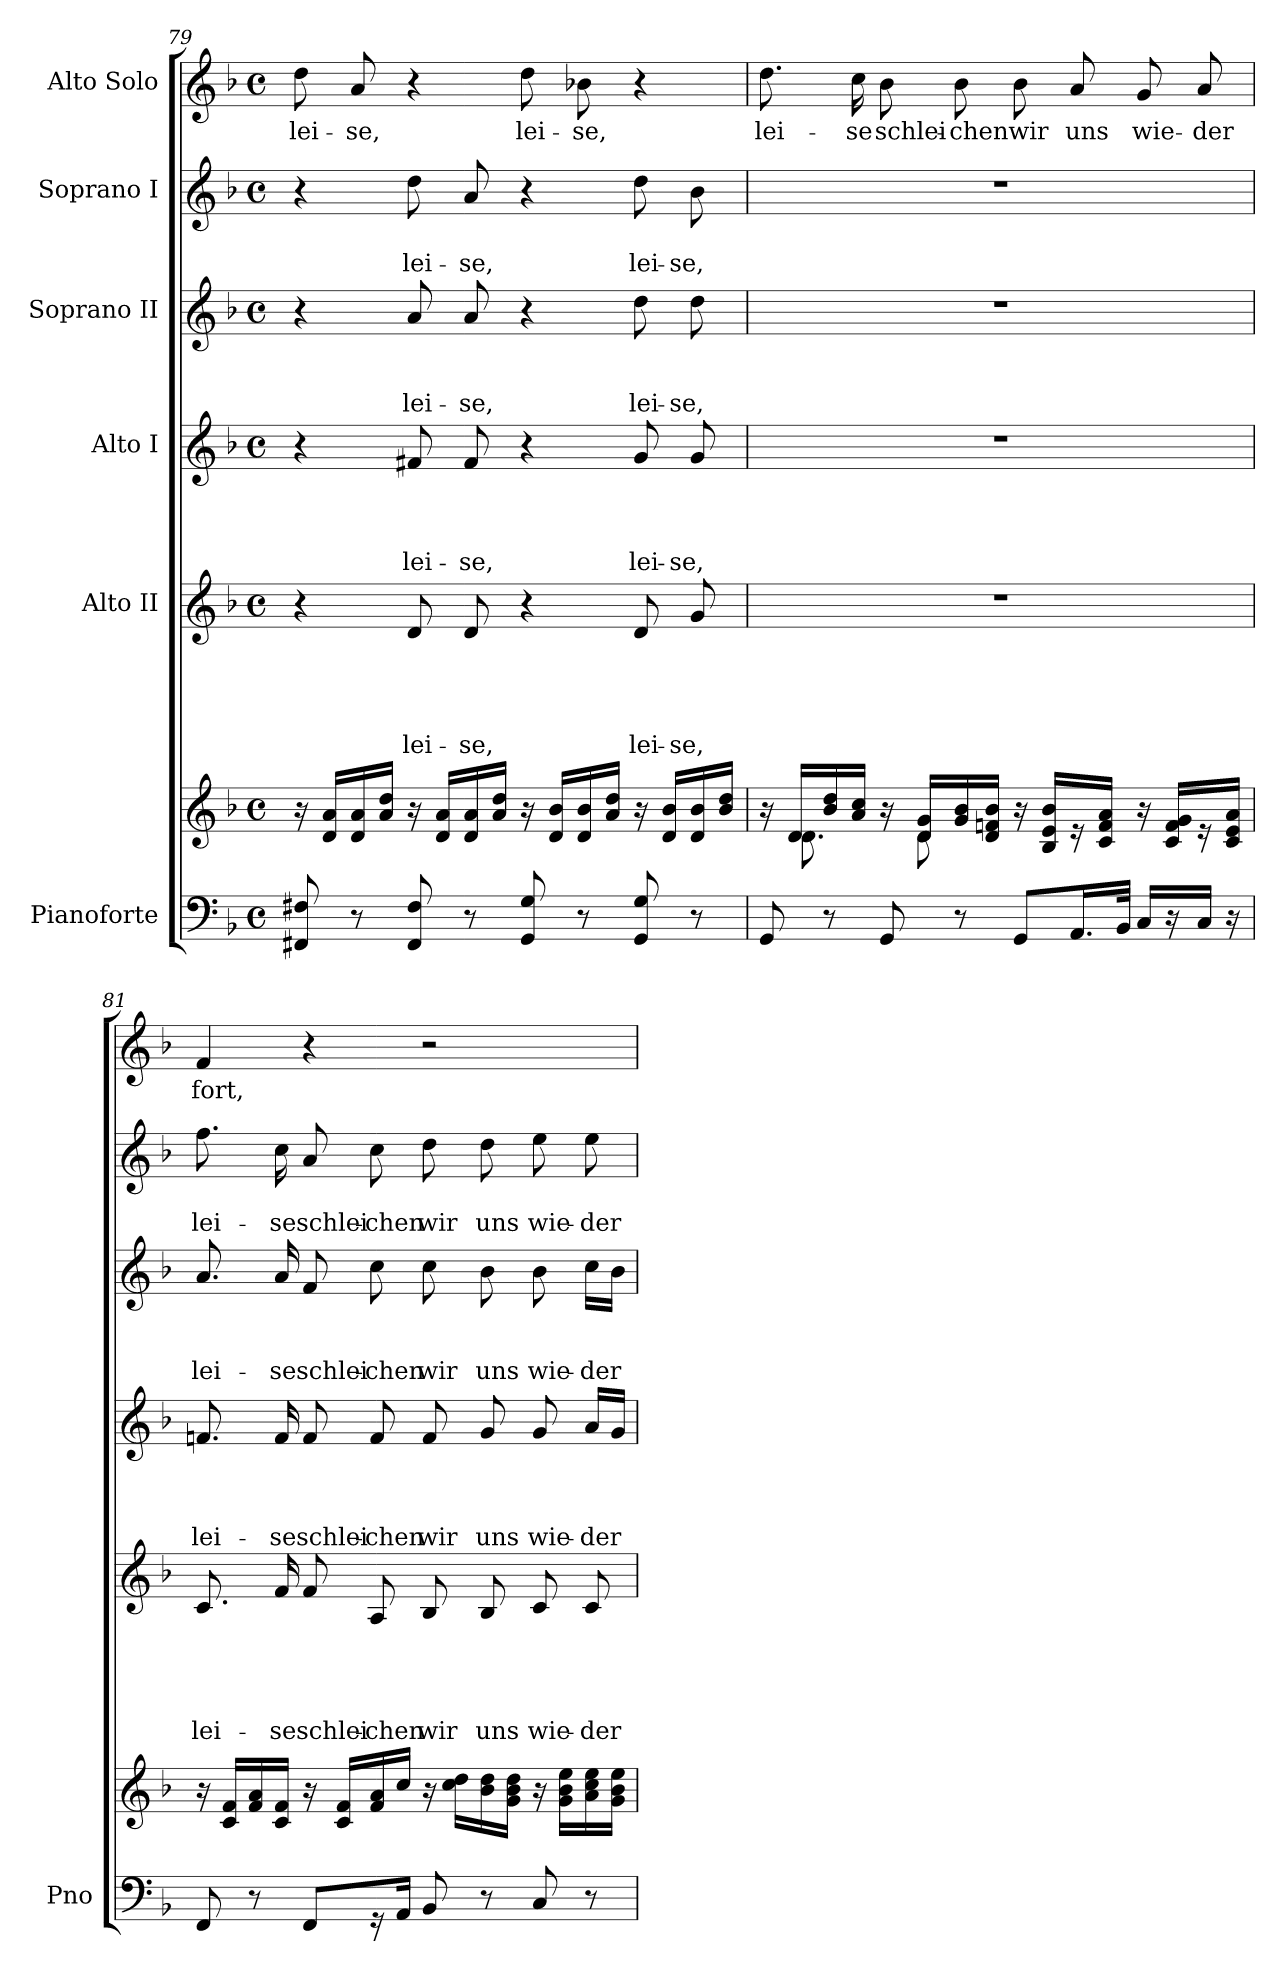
**kern	**kern	**kern	**text	**text	**text	**text	**text	**kern	**text	**text	**text	**text	**kern	**text	**text	**text	**kern	**text	**text	**kern	**text
*part6	*part6	*part5	*part5	*part5	*part5	*part5	*part5	*part4	*part4	*part4	*part4	*part4	*part3	*part3	*part3	*part3	*part2	*part2	*part2	*part1	*part1
*staff7	*staff6	*staff5	*staff5	*staff5	*staff5	*staff5	*staff5	*staff4	*staff4	*staff4	*staff4	*staff4	*staff3	*staff3	*staff3	*staff3	*staff2	*staff2	*staff2	*staff1	*staff1
*I"Pianoforte	*	*I"Alto II	*	*	*	*	*	*I"Alto I	*	*	*	*	*I"Soprano II	*	*	*	*I"Soprano I	*	*	*I"Alto Solo	*
*I'Pno	*	*	*	*	*	*	*	*	*	*	*	*	*	*	*	*	*	*	*	*	*
*clefF4	*clefG2	*clefG2	*	*	*	*	*	*clefG2	*	*	*	*	*clefG2	*	*	*	*clefG2	*	*	*clefG2	*
*k[b-]	*k[b-]	*k[b-]	*	*	*	*	*	*k[b-]	*	*	*	*	*k[b-]	*	*	*	*k[b-]	*	*	*k[b-]	*
*F:	*F:	*F:	*	*	*	*	*	*F:	*	*	*	*	*F:	*	*	*	*F:	*	*	*F:	*
*M4/4	*M4/4	*M4/4	*	*	*	*	*	*M4/4	*	*	*	*	*M4/4	*	*	*	*M4/4	*	*	*M4/4	*
*met(c)	*met(c)	*met(c)	*	*	*	*	*	*met(c)	*	*	*	*	*met(c)	*	*	*	*met(c)	*	*	*met(c)	*
=79	=79	=79	=79	=79	=79	=79	=79	=79	=79	=79	=79	=79	=79	=79	=79	=79	=79	=79	=79	=79	=79
8FF#X/ 8F#X/	16r	4r	.	.	.	.	.	4r	.	.	.	.	4r	.	.	.	4r	.	.	8dd\	lei-
.	16d/ 16a/LL	.	.	.	.	.	.	.	.	.	.	.	.	.	.	.	.	.	.	.	.
8r	16d/ 16a/	.	.	.	.	.	.	.	.	.	.	.	.	.	.	.	.	.	.	8a/	-se,
.	16a/ 16dd/JJ	.	.	.	.	.	.	.	.	.	.	.	.	.	.	.	.	.	.	.	.
8FF#/ 8F#/	16r	8d/	.	.	.	.	lei-	8f#X/	.	.	.	lei-	8a/	.	.	lei-	8dd\	.	lei-	4r	.
.	16d/ 16a/LL	.	.	.	.	.	.	.	.	.	.	.	.	.	.	.	.	.	.	.	.
8r	16d/ 16a/	8d/	.	.	.	.	-se,	8f#/	.	.	.	-se,	8a/	.	.	-se,	8a/	.	-se,	.	.
.	16a/ 16dd/JJ	.	.	.	.	.	.	.	.	.	.	.	.	.	.	.	.	.	.	.	.
8GG/ 8G/	16r	4r	.	.	.	.	.	4r	.	.	.	.	4r	.	.	.	4r	.	.	8dd\	lei-
.	16d/ 16b-/LL	.	.	.	.	.	.	.	.	.	.	.	.	.	.	.	.	.	.	.	.
8r	16d/ 16b-/	.	.	.	.	.	.	.	.	.	.	.	.	.	.	.	.	.	.	8b-X\	-se,
.	16a/ 16dd/JJ	.	.	.	.	.	.	.	.	.	.	.	.	.	.	.	.	.	.	.	.
8GG/ 8G/	16r	8d/	.	.	.	.	lei-	8g/	.	.	.	lei-	8dd\	.	.	lei-	8dd\	.	lei-	4r	.
.	16d/ 16b-/LL	.	.	.	.	.	.	.	.	.	.	.	.	.	.	.	.	.	.	.	.
8r	16d/ 16b-/	8g/	.	.	.	.	-se,	8g/	.	.	.	-se,	8dd\	.	.	-se,	8b-\	.	-se,	.	.
.	16b-/ 16dd/JJ	.	.	.	.	.	.	.	.	.	.	.	.	.	.	.	.	.	.	.	.
!!LO:PB:g=z
=80	=80	=80	=80	=80	=80	=80	=80	=80	=80	=80	=80	=80	=80	=80	=80	=80	=80	=80	=80	=80	=80
*	*^	*	*	*	*	*	*	*	*	*	*	*	*	*	*	*	*	*	*	*	*
8GG/	16r	16ryy	1r	.	.	.	.	.	1r	.	.	.	.	1r	.	.	.	1r	.	.	8.dd\	lei-
.	16d/LL	8.d\	.	.	.	.	.	.	.	.	.	.	.	.	.	.	.	.	.	.	.	.
8r	16b-/ 16dd/	.	.	.	.	.	.	.	.	.	.	.	.	.	.	.	.	.	.	.	.	.
.	16a/ 16cc/JJ	.	.	.	.	.	.	.	.	.	.	.	.	.	.	.	.	.	.	.	16cc\	-se
8GG/	16r	16ryy	.	.	.	.	.	.	.	.	.	.	.	.	.	.	.	.	.	.	8b-\	schlei-
.	16d/ 16g/LL	8d\	.	.	.	.	.	.	.	.	.	.	.	.	.	.	.	.	.	.	.	.
8r	16g/ 16b-/	.	.	.	.	.	.	.	.	.	.	.	.	.	.	.	.	.	.	.	8b-\	-chen
.	16d/ 16fn/ 16b-/JJ	2ryy	.	.	.	.	.	.	.	.	.	.	.	.	.	.	.	.	.	.	.	.
8GG/L	16r	.	.	.	.	.	.	.	.	.	.	.	.	.	.	.	.	.	.	.	8b-\	wir
.	16B-/ 16e/ 16b-/LL	.	.	.	.	.	.	.	.	.	.	.	.	.	.	.	.	.	.	.	.	.
16.AA/L	16r	.	.	.	.	.	.	.	.	.	.	.	.	.	.	.	.	.	.	.	8a/	uns
.	16c/ 16f/ 16a/JJ	.	.	.	.	.	.	.	.	.	.	.	.	.	.	.	.	.	.	.	.	.
32BB-/JJk	.	.	.	.	.	.	.	.	.	.	.	.	.	.	.	.	.	.	.	.	.	.
16C/LL	16r	.	.	.	.	.	.	.	.	.	.	.	.	.	.	.	.	.	.	.	8g/	wie-
16r	16c/ 16f/ 16g/LL	.	.	.	.	.	.	.	.	.	.	.	.	.	.	.	.	.	.	.	.	.
16C/JJ	16r	.	.	.	.	.	.	.	.	.	.	.	.	.	.	.	.	.	.	.	8a/	-der
16r	16c/ 16e/ 16a/JJ	16ryy	.	.	.	.	.	.	.	.	.	.	.	.	.	.	.	.	.	.	.	.
*	*v	*v	*	*	*	*	*	*	*	*	*	*	*	*	*	*	*	*	*	*	*	*
=81	=81	=81	=81	=81	=81	=81	=81	=81	=81	=81	=81	=81	=81	=81	=81	=81	=81	=81	=81	=81	=81
8FF/	16r	8.c/	.	.	.	.	lei-	8.fn/	.	.	.	lei-	8.a/	.	.	lei-	8.ff\	.	lei-	4f/	fort,
.	16c/ 16f/LL	.	.	.	.	.	.	.	.	.	.	.	.	.	.	.	.	.	.	.	.
8r	16f/ 16a/	.	.	.	.	.	.	.	.	.	.	.	.	.	.	.	.	.	.	.	.
.	16c/ 16f/JJ	16f/	.	.	.	.	-se	16f/	.	.	.	-se	16a/	.	.	-se	16cc\	.	-se	.	.
8FF/L	16r	8f/	.	.	.	.	schlei-	8f/	.	.	.	schlei-	8f/	.	.	schlei-	8a/	.	schlei-	4r	.
.	16c/ 16f/LL	.	.	.	.	.	.	.	.	.	.	.	.	.	.	.	.	.	.	.	.
16r	16f/ 16a/	8A/	.	.	.	.	-chen	8f/	.	.	.	-chen	8cc\	.	.	-chen	8cc\	.	-chen	.	.
16AA/Jk	16cc/JJ	.	.	.	.	.	.	.	.	.	.	.	.	.	.	.	.	.	.	.	.
8BB-/	16r	8B-/	.	.	.	.	wir	8f/	.	.	.	wir	8cc\	.	.	wir	8dd\	.	wir	2r	.
.	16cc\ 16dd\LL	.	.	.	.	.	.	.	.	.	.	.	.	.	.	.	.	.	.	.	.
8r	16b-\ 16dd\	8B-/	.	.	.	.	uns	8g/	.	.	.	uns	8b-\	.	.	uns	8dd\	.	uns	.	.
.	16g\ 16b-\ 16dd\JJ	.	.	.	.	.	.	.	.	.	.	.	.	.	.	.	.	.	.	.	.
8C/	16r	8c/	.	.	.	.	wie-	8g/	.	.	.	wie-	8b-\	.	.	wie-	8ee\	.	wie-	.	.
.	16g\ 16b-\ 16ee\LL	.	.	.	.	.	.	.	.	.	.	.	.	.	.	.	.	.	.	.	.
8r	16a\ 16cc\ 16ee\	8c/	.	.	.	.	-der	16a/LL	.	.	.	-der	16cc\LL	.	.	-der	8ee\	.	-der	.	.
.	16g\ 16b-\ 16ee\JJ	.	.	.	.	.	.	16g/JJ	.	.	.	.	16b-\JJ	.	.	.	.	.	.	.	.
=	=	=	=	=	=	=	=	=	=	=	=	=	=	=	=	=	=	=	=	=	=
*-	*-	*-	*-	*-	*-	*-	*-	*-	*-	*-	*-	*-	*-	*-	*-	*-	*-	*-	*-	*-	*-
